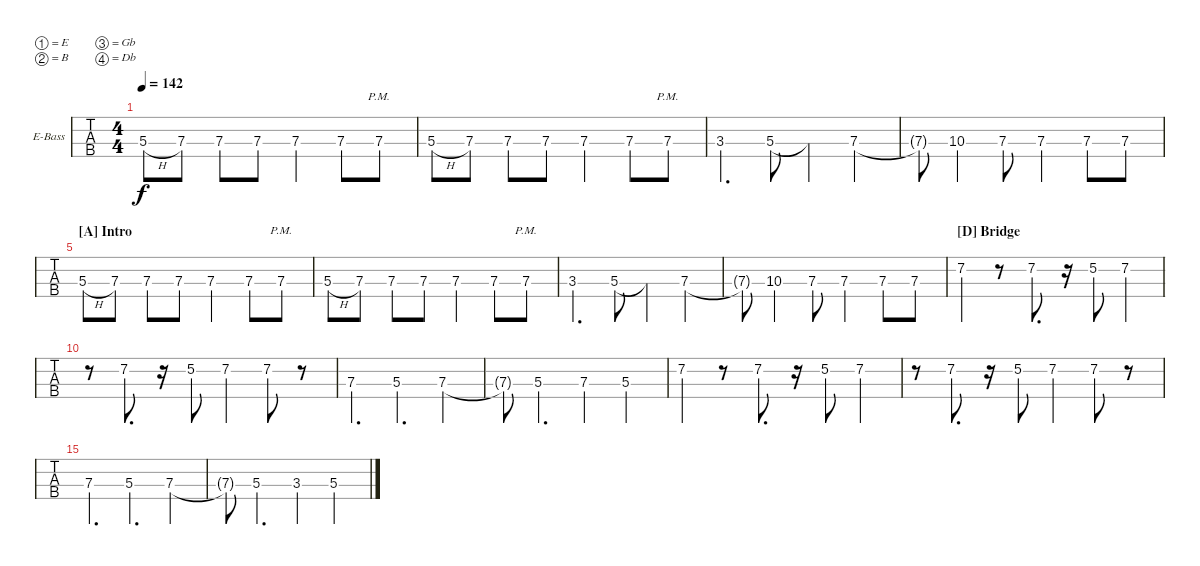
\bracketExtendMode nobrackets
\firstSystemTrackNameOrientation horizontal
\otherSystemsTrackNameOrientation horizontal
\defaultBarNumberDisplay FirstOfSystem
\track ("Bass" "E-Bass") {instrument electricbassfinger}
\staff {tabs}
\tuning (E2 B1 Gb1 Db1)
\ts (4 4)
\tempo 142
\clef f4
\scale
0.333333
\ks c
5.3{h}.8{dy f} 7.3.8 7.3.8 7.3.8 7.3.4 7.3.8 7.3{pm}.8 |
\scale
0.333333 5.3{h}.8 7.3.8 7.3.8 7.3.8 7.3.4 7.3.8 7.3{pm}.8 |
\scale
0.333333 3.3.4{d} 5.3.8 5.3{t}.4 7.3.4 |
\scale
0.333333 7.3{t}.8 10.3.4 7.3.8 7.3.4 7.3.8 7.3.8 |
\section ("A" "Intro")
\scale
0.333333 5.3{h}.8 7.3.8 7.3.8 7.3.8 7.3.4 7.3.8 7.3{pm}.8 |
\scale
0.333333 5.3{h}.8 7.3.8 7.3.8 7.3.8 7.3.4 7.3.8 7.3{pm}.8 |
\scale
0.333333 3.3.4{d} 5.3.8 5.3{t}.4 7.3.4 |
\scale
0.333333 7.3{t}.8 10.3.4 7.3.8 7.3.4 7.3.8 7.3.8 |
\section ("D" "Bridge")
\scale
0.333333 7.2.4 r.8 7.2.8{d} r.16 5.2.8 7.2.4 |
\scale
0.333333 r.8 7.2.8{d} r.16 5.2.8 7.2.4 7.2.8 r.8 |
\scale
0.333333 7.3.4{d} 5.3.4{d} 7.3.4 |
\scale
0.333333 7.3{t}.8 5.3.4{d} 7.3.4 5.3.4 |
\scale
0.333333 7.2.4 r.8 7.2.8{d} r.16 5.2.8 7.2.4 |
\scale
0.333333 r.8 7.2.8{d} r.16 5.2.8 7.2.4 7.2.8 r.8 |
\scale
0.333333 7.3.4{d} 5.3.4{d} 7.3.4 |
\scale
0.333333 7.3{t}.8 5.3.4{d} 3.3.4 5.3.4
